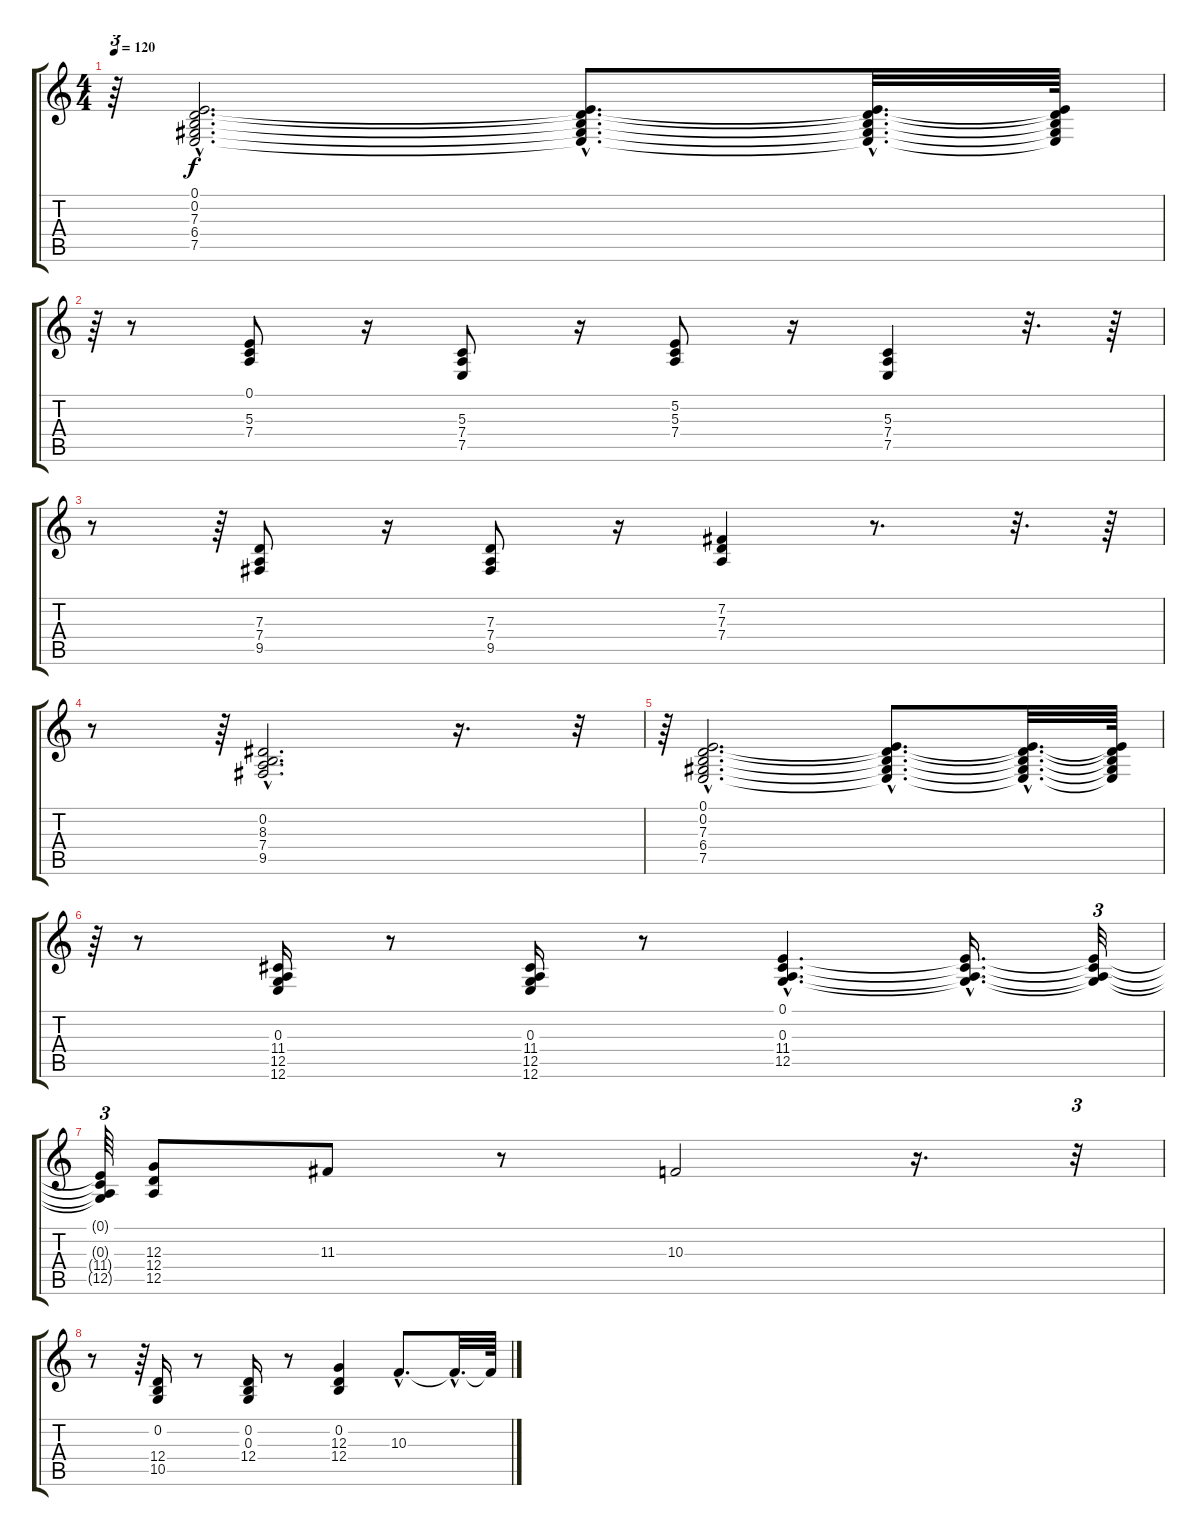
\track "" {instrument accordion}
\staff {score tabs}
\tuning (E4 B3 G3 D3 A2 E2) {hide}
\ts (4 4)
\tempo 120
\clef g2
\ks c
r.64{tu (3 2) dy f} (0.1{hac} 0.2{hac} 7.3{hac} 6.4{hac} 7.5{hac}).2{d} (0.1{hac t} 0.2{hac t} 7.3{hac t} 6.4{hac t} 7.5{hac t}).8{d} (0.1{hac t} 0.2{hac t} 7.3{hac t} 6.4{hac t} 7.5{hac t}).32{d} (0.1{t} 0.2{t} 7.3{t} 6.4{t} 7.5{t}).64 |
r.64{tu (3 2)} r.8 (0.1 5.3 7.4).8 r.16 (5.3 7.4 7.5).8 r.16 (5.2 5.3 7.4).8 r.16 (5.3 7.4 7.5).4 r.32{d} r.64 |
r.8 r.64{tu (3 2)} (7.3 7.4 9.5).8 r.16 (7.3 7.4 9.5).8 r.16 (7.2 7.3 7.4).4 r.8{d} r.32{d} r.64 |
r.8 r.64{tu (3 2)} (0.2{hac} 8.3{hac} 7.4{hac} 9.5{hac}).2{d} r.16{d} r.32{tu (3 2)} |
r.64{tu (3 2)} (0.1{hac} 0.2{hac} 7.3{hac} 6.4{hac} 7.5{hac}).2{d} (0.1{hac t} 0.2{hac t} 7.3{hac t} 6.4{hac t} 7.5{hac t}).8{d} (0.1{hac t} 0.2{hac t} 7.3{hac t} 6.4{hac t} 7.5{hac t}).32{d} (0.1{t} 0.2{t} 7.3{t} 6.4{t} 7.5{t}).64 |
r.64{tu (3 2)} r.8 (0.3 11.4 12.5 12.6).16 r.8 (0.3 11.4 12.5 12.6).16 r.8 (0.1{hac} 0.3{hac} 11.4{hac} 12.5{hac}).4{d} (0.1{hac t} 0.3{hac t} 11.4{hac t} 12.5{hac t}).16{d} (0.1{t} 0.3{t} 11.4{t} 12.5{t}).32{tu (3 2)} |
(0.1{t} 0.3{t} 11.4{t} 12.5{t}).64{tu (3 2)} (12.3 12.4 12.5).8 11.3.8 r.8 10.3.2 r.16{d} r.32{tu (3 2)} |
r.8 r.64{tu (3 2)} (0.2 12.4 10.5).16 r.8 (0.2 0.3 12.4).16 r.8 (0.2 12.3 12.4).4 10.3{hac}.8{d} 10.3{hac t}.32{d} 10.3{t}.64
